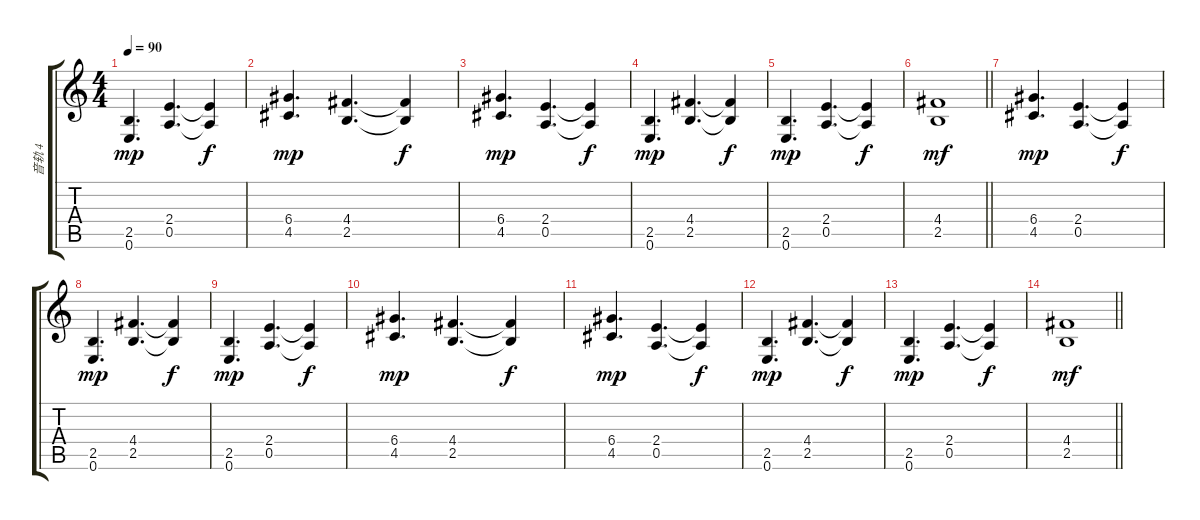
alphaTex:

\track ("音轨 4" "音轨 4") {instrument distortionguitar}
\staff {score tabs}
\tuning (E4 B3 G3 D3 A2 E2) {hide}
\ts (4 4)
\tempo 90
\clef g2
\ks c
(2.5 0.6).4{d dy mp} (2.4 0.5).4{d} (2.4{t} 0.5{t}).4{dy f} |
(6.4 4.5).4{d dy mp} (4.4 2.5).4{d} (4.4{t} 2.5{t}).4{dy f} |
(6.4 4.5).4{d dy mp} (2.4 0.5).4{d} (2.4{t} 0.5{t}).4{dy f} |
(2.5 0.6).4{d dy mp} (4.4 2.5).4{d} (4.4{t} 2.5{t}).4{dy f} |
(2.5 0.6).4{d dy mp} (2.4 0.5).4{d} (2.4{t} 0.5{t}).4{dy f} |
\barLineRight lightlight
(4.4 2.5).1{dy mf} |
(6.4 4.5).4{d dy mp} (2.4 0.5).4{d txt ""} (2.4{t} 0.5{t}).4{dy f} |
(2.5 0.6).4{d dy mp} (4.4 2.5).4{d} (4.4{t} 2.5{t}).4{dy f} |
(2.5 0.6).4{d dy mp} (2.4 0.5).4{d} (2.4{t} 0.5{t}).4{dy f} |
(6.4 4.5).4{d dy mp} (4.4 2.5).4{d} (4.4{t} 2.5{t}).4{dy f} |
(6.4 4.5).4{d dy mp} (2.4 0.5).4{d} (2.4{t} 0.5{t}).4{dy f} |
(2.5 0.6).4{d dy mp} (4.4 2.5).4{d} (4.4{t} 2.5{t}).4{dy f} |
(2.5 0.6).4{d dy mp} (2.4 0.5).4{d} (2.4{t} 0.5{t}).4{dy f} |
\barLineRight lightlight
(4.4 2.5).1{dy mf}
